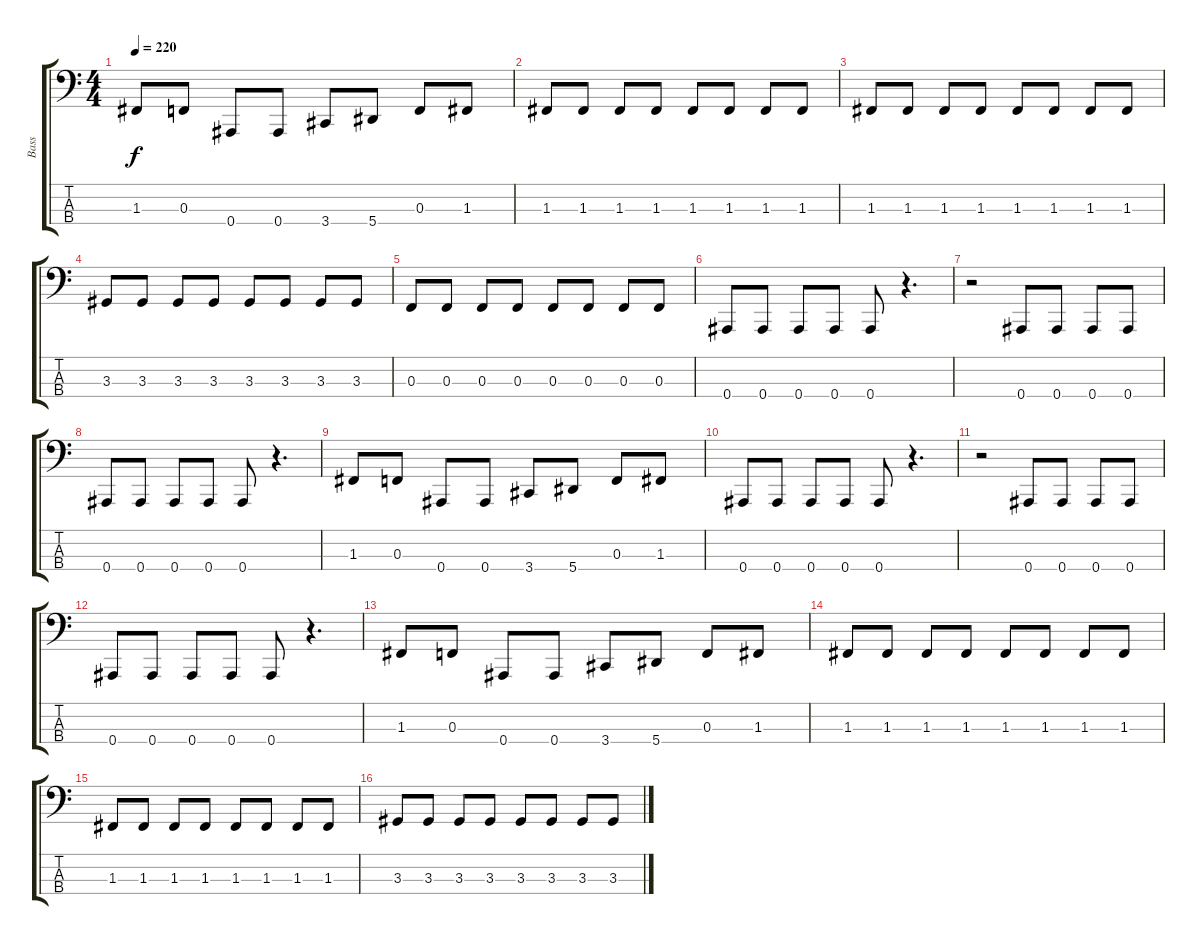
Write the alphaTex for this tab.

\track ("Bass" "Bass") {instrument electricbassfinger}
\staff {score tabs}
\tuning (Eb2 Bb1 F1 Bb0) {hide}
\ts (4 4)
\tempo 220
\clef f4
\ks c
1.3.8{dy f} 0.3.8 0.4.8 0.4.8 3.4.8 5.4.8 0.3.8 1.3.8 |
1.3.8 1.3.8 1.3.8 1.3.8 1.3.8 1.3.8 1.3.8 1.3.8 |
1.3.8 1.3.8 1.3.8 1.3.8 1.3.8 1.3.8 1.3.8 1.3.8 |
3.3.8 3.3.8 3.3.8 3.3.8 3.3.8 3.3.8 3.3.8 3.3.8 |
0.3.8 0.3.8 0.3.8 0.3.8 0.3.8 0.3.8 0.3.8 0.3.8 |
0.4.8 0.4.8 0.4.8 0.4.8 0.4.8 r.4{d} |
r.2 0.4.8 0.4.8 0.4.8 0.4.8 |
0.4.8 0.4.8 0.4.8 0.4.8 0.4.8 r.4{d} |
1.3.8 0.3.8 0.4.8 0.4.8 3.4.8 5.4.8 0.3.8 1.3.8 |
0.4.8 0.4.8 0.4.8 0.4.8 0.4.8 r.4{d} |
r.2 0.4.8 0.4.8 0.4.8 0.4.8 |
0.4.8 0.4.8 0.4.8 0.4.8 0.4.8 r.4{d} |
1.3.8 0.3.8 0.4.8 0.4.8 3.4.8 5.4.8 0.3.8 1.3.8 |
1.3.8 1.3.8 1.3.8 1.3.8 1.3.8 1.3.8 1.3.8 1.3.8 |
1.3.8 1.3.8 1.3.8 1.3.8 1.3.8 1.3.8 1.3.8 1.3.8 |
3.3.8 3.3.8 3.3.8 3.3.8 3.3.8 3.3.8 3.3.8 3.3.8
